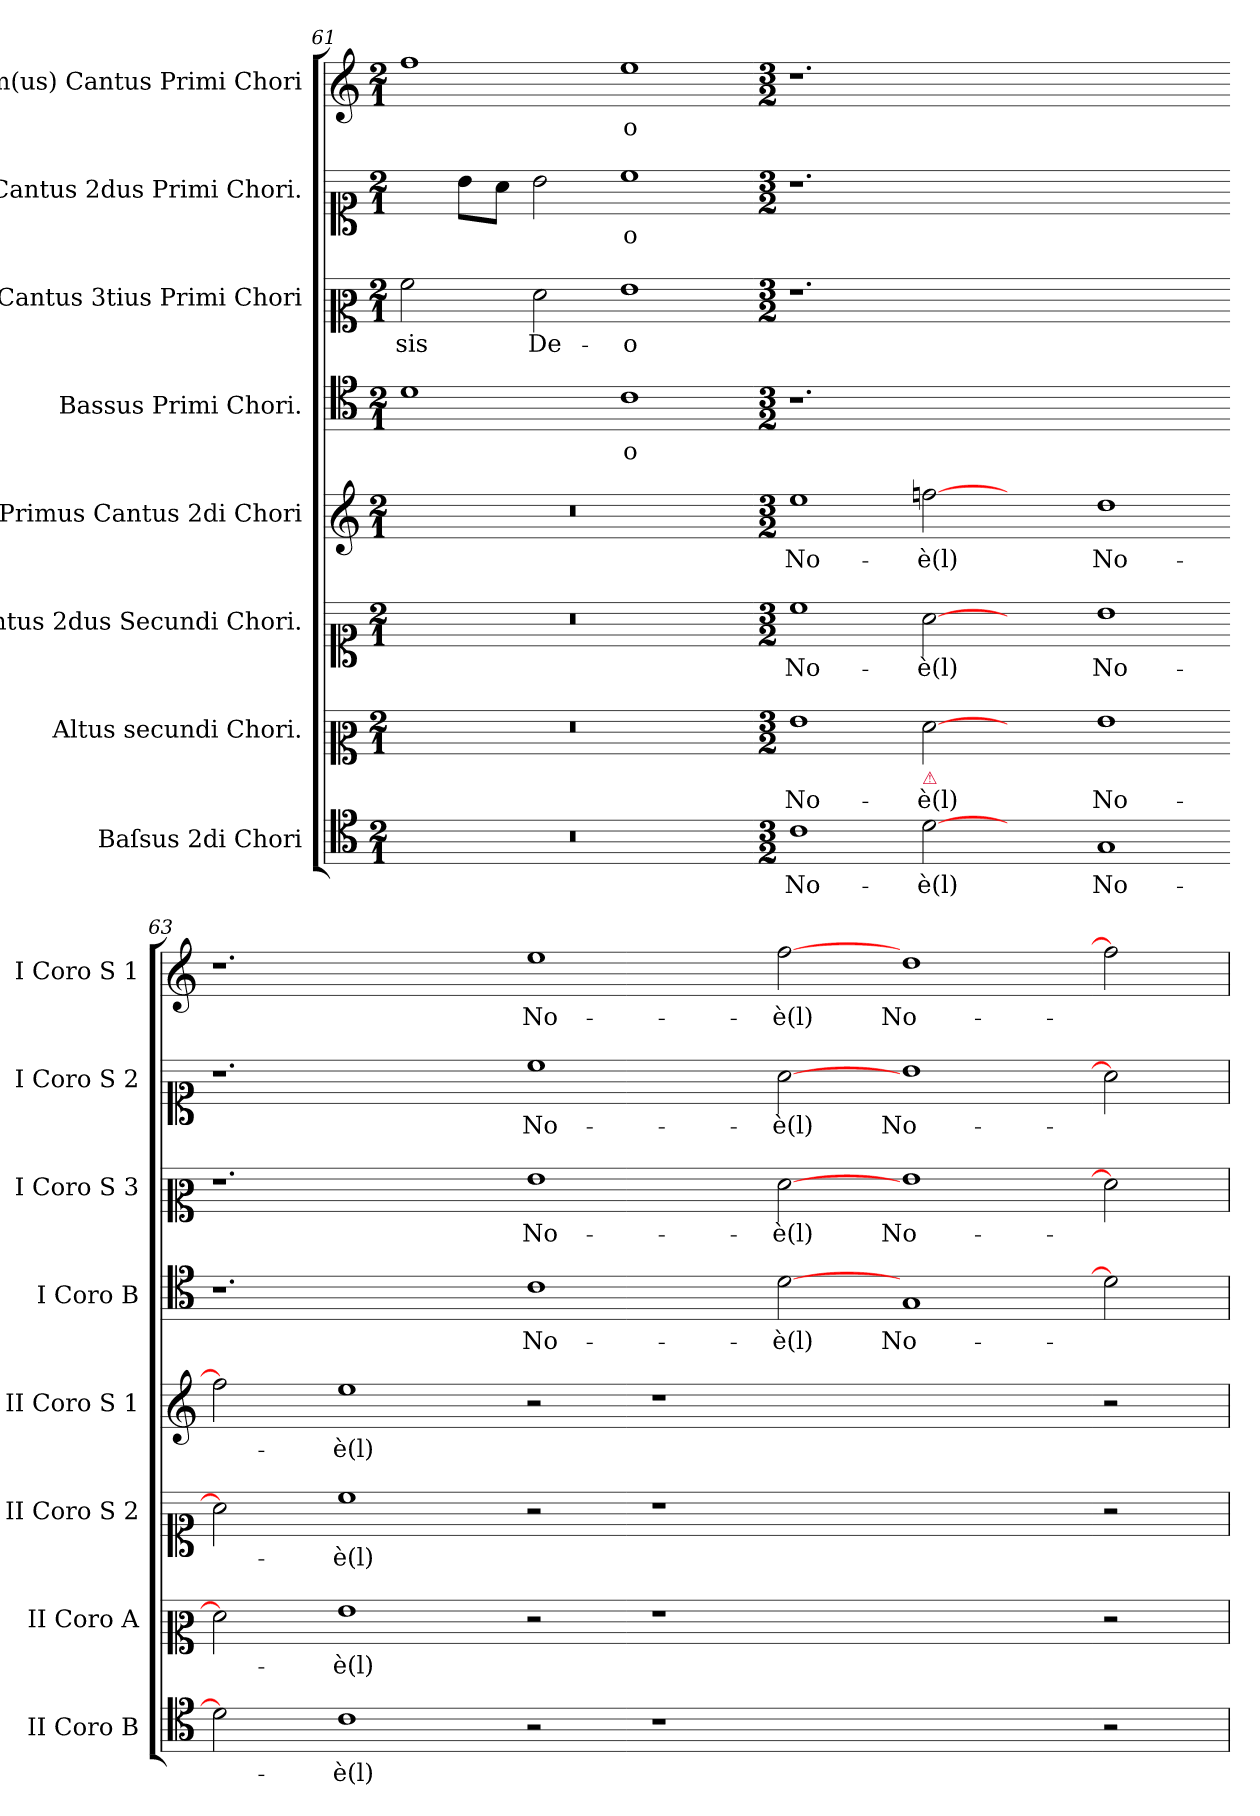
**kern	**text	**kern	**text	**kern	**text	**kern	**text	**kern	**text	**kern	**text	**kern	**text	**kern	**text
*part8	*part8	*part7	*part7	*part6	*part6	*part5	*part5	*part4	*part4	*part3	*part3	*part2	*part2	*part1	*part1
*staff8	*staff8	*staff7	*staff7	*staff6	*staff6	*staff5	*staff5	*staff4	*staff4	*staff3	*staff3	*staff2	*staff2	*staff1	*staff1
*I"Baſsus 2di Chori	*	*I"Altus secundi Chori.	*	*I"Cantus 2dus Secundi Chori.	*	*I"Primus Cantus 2di Chori	*	*I"Bassus Primi Chori.	*	*I"Cantus 3tius Primi Chori	*	*I"Cantus 2dus Primi Chori.	*	*I"Im(us) Cantus Primi Chori	*
*I'II Coro B	*	*I'II Coro A	*	*I'II Coro S 2	*	*I'II Coro S 1	*	*I'I Coro B	*	*I'I Coro S 3	*	*I'I Coro S 2	*	*I'I Coro S 1	*
*clefC4	*	*clefC2	*	*clefC1	*	*clefG2	*	*clefC4	*	*clefC2	*	*clefC1	*	*clefG2	*
*k[]	*	*k[]	*	*k[]	*	*k[]	*	*k[]	*	*k[]	*	*k[]	*	*k[]	*
*M2/1	*	*M2/1	*	*M2/1	*	*M2/1	*	*M2/1	*	*M2/1	*	*M2/1	*	*M2/1	*
=61	=61	=61	=61	=61	=61	=61	=61	=61	=61	=61	=61	=61	=61	=61	=61
0r	.	0r	.	0r	.	0r	.	1d	.	2a\	-sis	4ryy	.	1ff	.
.	.	.	.	.	.	.	.	.	.	.	.	8b\L	.	.	.
.	.	.	.	.	.	.	.	.	.	.	.	8a\J	.	.	.
.	.	.	.	.	.	.	.	.	.	2f\	De-	2b\	.	.	.
.	.	.	.	.	.	.	.	1c	-o	1g	-o	1cc	-o	1ee	-o
=62-	=62-	=62-	=62-	=62-	=62-	=62-	=62-	=62-	=62-	=62-	=62-	=62-	=62-	=62-	=62-
*M3/2	*	*M3/2	*	*M3/2	*	*M3/2	*	*M3/2	*	*M3/2	*	*M3/2	*	*M3/2	*
1c	No-	1g	No-	1cc	No-	1ee	No-	1.r	.	1.r	.	1.r	.	1.r	.
!	!	!LO:TX:b:color=crimson:t=⚠	!	!	!	!	!	!	!	!	!	!	!	!	!
[2d	-è(l)	[2f	-è(l)	[2a	-è(l)	[2ffn	-è(l)	.	.	.	.	.	.	.	.
2ryy	.	2ryy	.	2ryy	.	2ryy	.	1.ryy	.	1.ryy	.	1.ryy	.	1.ryy	.
1G	No-	1g	No-	1b	No-	1dd	No-	.	.	.	.	.	.	.	.
=63-	=63-	=63-	=63-	=63-	=63-	=63-	=63-	=63-	=63-	=63-	=63-	=63-	=63-	=63-	=63-
2d]	.	2f]	.	2a]	.	2ff]	.	1.r	.	1.r	.	1.r	.	1.r	.
1c	-è(l)	1g	-è(l)	1cc	-è(l)	1ee	-è(l)	.	.	.	.	.	.	.	.
2r	.	2r	.	2r	.	2r	.	1c	No-	1g	No-	1cc	No-	1ee	No-
1r	.	1r	.	1r	.	1r	.	.	.	.	.	.	.	.	.
.	.	.	.	.	.	.	.	[2d	-è(l)	[2f	-è(l)	[2a	-è(l)	[2ff	-è(l)
1ryy	.	1ryy	.	1ryy	.	1ryy	.	1G	No-	1g	No-	1b	No-	1dd	No-
=64-	=64-	=64-	=64-	=64-	=64-	=64-	=64-	=64-	=64-	=64-	=64-	=64-	=64-	=64-	=64-
2r	.	2r	.	2r	.	2r	.	2d]	.	2f]	.	2a]	.	2ff]	.
=	=	=	=	=	=	=	=	=	=	=	=	=	=	=	=
*-	*-	*-	*-	*-	*-	*-	*-	*-	*-	*-	*-	*-	*-	*-	*-
